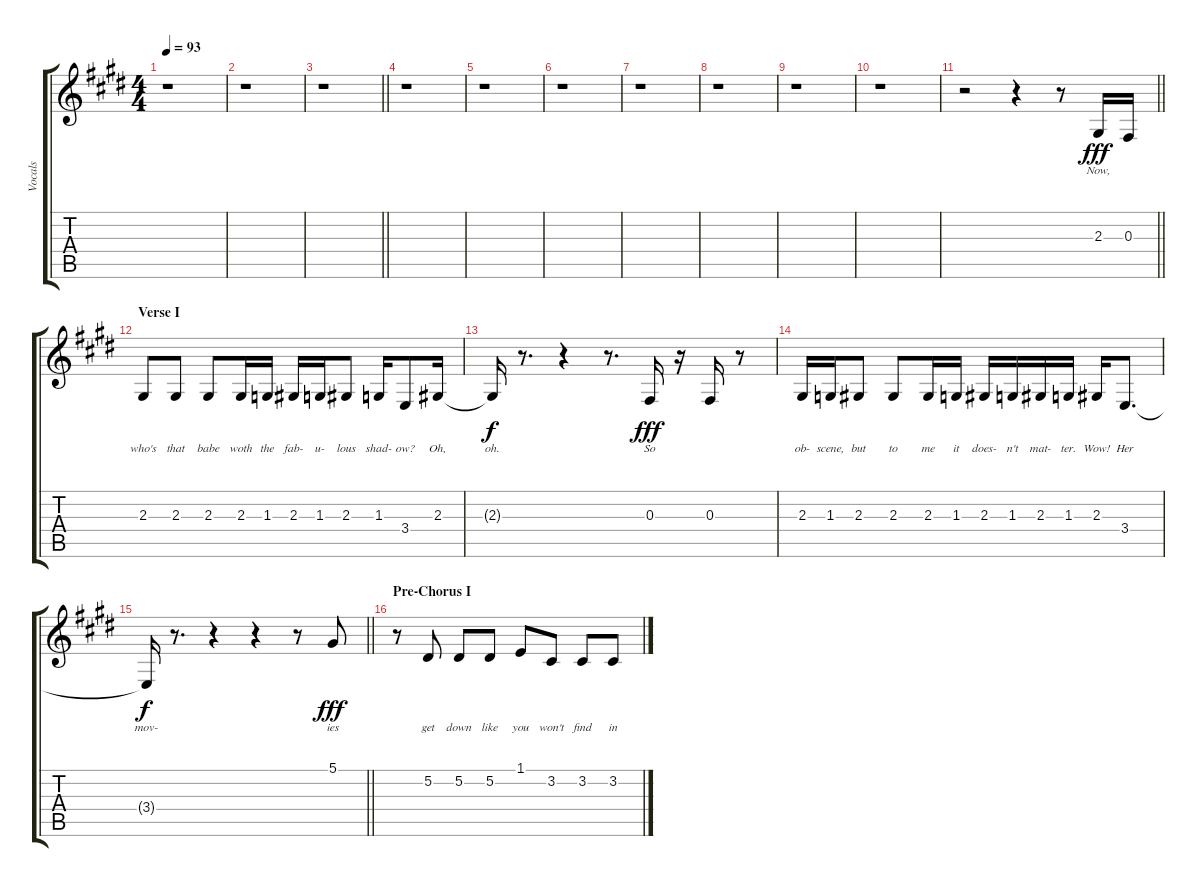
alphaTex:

\track ("Vocals" "Vocals") {instrument lead6voice}
\staff {score tabs}
\tuning (Eb4 Bb3 Gb3 Db3 Ab2 Eb2) {hide}
\ts (4 4)
\tempo 93
\clef g2
\ks e
r.1{dy fff} |
r.1 |
\barLineRight lightlight
r.1 |
r.1 |
r.1 |
r.1 |
r.1 |
r.1 |
r.1 |
r.1 |
\barLineRight lightlight
r.2 r.4 r.8 2.3.16{lyrics (0 "Now,") lyrics (1 "") lyrics (2 "") lyrics (3 "") lyrics (4 "")} 0.3.16{lyrics (0 "") lyrics (1 "") lyrics (2 "") lyrics (3 "") lyrics (4 "")} |
\section ("" "Verse I")
2.3.8{lyrics (0 "who's") lyrics (1 "") lyrics (2 "") lyrics (3 "") lyrics (4 "")} 2.3.8{lyrics (0 "that") lyrics (1 "") lyrics (2 "") lyrics (3 "") lyrics (4 "")} 2.3.8{lyrics (0 "babe") lyrics (1 "") lyrics (2 "") lyrics (3 "") lyrics (4 "")} 2.3.16{lyrics (0 "woth") lyrics (1 "") lyrics (2 "") lyrics (3 "") lyrics (4 "")} 1.3.16{lyrics (0 "the") lyrics (1 "") lyrics (2 "") lyrics (3 "") lyrics (4 "")} 2.3.16{lyrics (0 "fab-") lyrics (1 "") lyrics (2 "") lyrics (3 "") lyrics (4 "")} 1.3.16{lyrics (0 "u-") lyrics (1 "") lyrics (2 "") lyrics (3 "") lyrics (4 "")} 2.3.8{lyrics (0 "lous") lyrics (1 "") lyrics (2 "") lyrics (3 "") lyrics (4 "")} 1.3.16{lyrics (0 "shad-") lyrics (1 "") lyrics (2 "") lyrics (3 "") lyrics (4 "")} 3.4.8{lyrics (0 "ow?") lyrics (1 "") lyrics (2 "") lyrics (3 "") lyrics (4 "")} 2.3.16{lyrics (0 "Oh,") lyrics (1 "") lyrics (2 "") lyrics (3 "") lyrics (4 "")} |
2.3{t}.16{lyrics (0 "oh.") lyrics (1 "") lyrics (2 "") lyrics (3 "") lyrics (4 "") dy f} r.8{d} r.4 r.8{d} 0.3.16{lyrics (0 "So") lyrics (1 "") lyrics (2 "") lyrics (3 "") lyrics (4 "") dy fff} r.16 0.3.16{lyrics (0 "") lyrics (1 "") lyrics (2 "") lyrics (3 "") lyrics (4 "")} r.8 |
2.3.16{lyrics (0 "ob-") lyrics (1 "") lyrics (2 "") lyrics (3 "") lyrics (4 "")} 1.3.16{lyrics (0 "scene,") lyrics (1 "") lyrics (2 "") lyrics (3 "") lyrics (4 "")} 2.3.8{lyrics (0 "but") lyrics (1 "") lyrics (2 "") lyrics (3 "") lyrics (4 "")} 2.3.8{lyrics (0 "to") lyrics (1 "") lyrics (2 "") lyrics (3 "") lyrics (4 "")} 2.3.16{lyrics (0 "me") lyrics (1 "") lyrics (2 "") lyrics (3 "") lyrics (4 "")} 1.3.16{lyrics (0 "it") lyrics (1 "") lyrics (2 "") lyrics (3 "") lyrics (4 "")} 2.3.16{lyrics (0 "does-") lyrics (1 "") lyrics (2 "") lyrics (3 "") lyrics (4 "")} 1.3.16{lyrics (0 "n't") lyrics (1 "") lyrics (2 "") lyrics (3 "") lyrics (4 "")} 2.3.16{lyrics (0 "mat-") lyrics (1 "") lyrics (2 "") lyrics (3 "") lyrics (4 "")} 1.3.16{lyrics (0 "ter.") lyrics (1 "") lyrics (2 "") lyrics (3 "") lyrics (4 "")} 2.3.16{lyrics (0 "Wow!") lyrics (1 "") lyrics (2 "") lyrics (3 "") lyrics (4 "")} 3.4.8{d lyrics (0 "Her") lyrics (1 "") lyrics (2 "") lyrics (3 "") lyrics (4 "")} |
\barLineRight lightlight
3.4{t}.16{lyrics (0 "mov-") lyrics (1 "") lyrics (2 "") lyrics (3 "") lyrics (4 "") dy f} r.8{d} r.4 r.4 r.8 5.1.8{lyrics (0 "ies") lyrics (1 "") lyrics (2 "") lyrics (3 "") lyrics (4 "") dy fff} |
\section ("" "Pre-Chorus I")
r.8 5.2.8{lyrics (0 "get") lyrics (1 "") lyrics (2 "") lyrics (3 "") lyrics (4 "")} 5.2.8{lyrics (0 "down") lyrics (1 "") lyrics (2 "") lyrics (3 "") lyrics (4 "")} 5.2.8{lyrics (0 "like") lyrics (1 "") lyrics (2 "") lyrics (3 "") lyrics (4 "")} 1.1.8{lyrics (0 "you") lyrics (1 "") lyrics (2 "") lyrics (3 "") lyrics (4 "")} 3.2.8{lyrics (0 "won't") lyrics (1 "") lyrics (2 "") lyrics (3 "") lyrics (4 "")} 3.2.8{lyrics (0 "find") lyrics (1 "") lyrics (2 "") lyrics (3 "") lyrics (4 "")} 3.2.8{lyrics (0 "in") lyrics (1 "") lyrics (2 "") lyrics (3 "") lyrics (4 "")}
